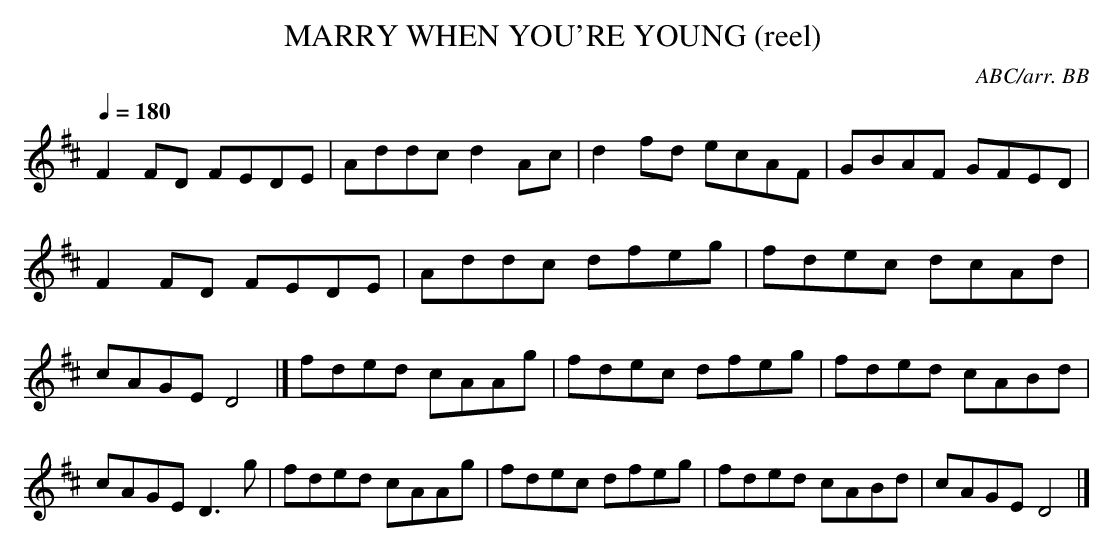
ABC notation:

X:1
T:MARRY WHEN YOU'RE YOUNG (reel) \
C:ABC/arr. BB\
M:4/4\
L:1/8\
Q:1/4=180\
K:D\
F2FD FEDE|Addc d2Ac|d2fd ecAF|GBAF GFED|\
F2FD FEDE|Addc dfeg|fdec dcAd|cAGE D4|]\
fded cAAg|fdec dfeg|fded cABd|cAGE D3 g|\
fded cAAg|fdec dfeg|fded cABd|cAGE D4|]\
\
\
